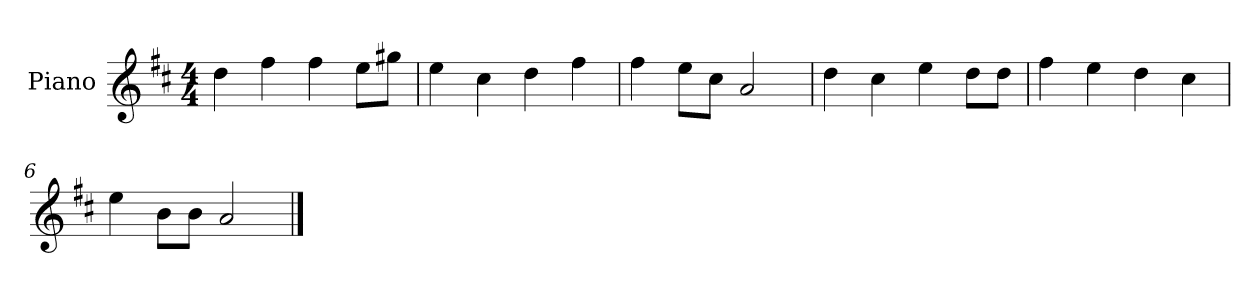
**kern
*part1
*staff1
*I"Piano
*I'P-no
*clefG2
*k[f#c#]
*M4/4
*MM90
=1
4dd\
4ff#\
4ff#\
8ee\L
8gg#X\J
=2
4ee\
4cc#\
4dd\
4ff#\
=3
4ff#\
8ee\L
8cc#\J
2a/
=4
4dd\
4cc#\
4ee\
8dd\L
8dd\J
=5
4ff#\
4ee\
4dd\
4cc#\
=6
4ee\
8b\L
8b\J
2a/
==
*-
